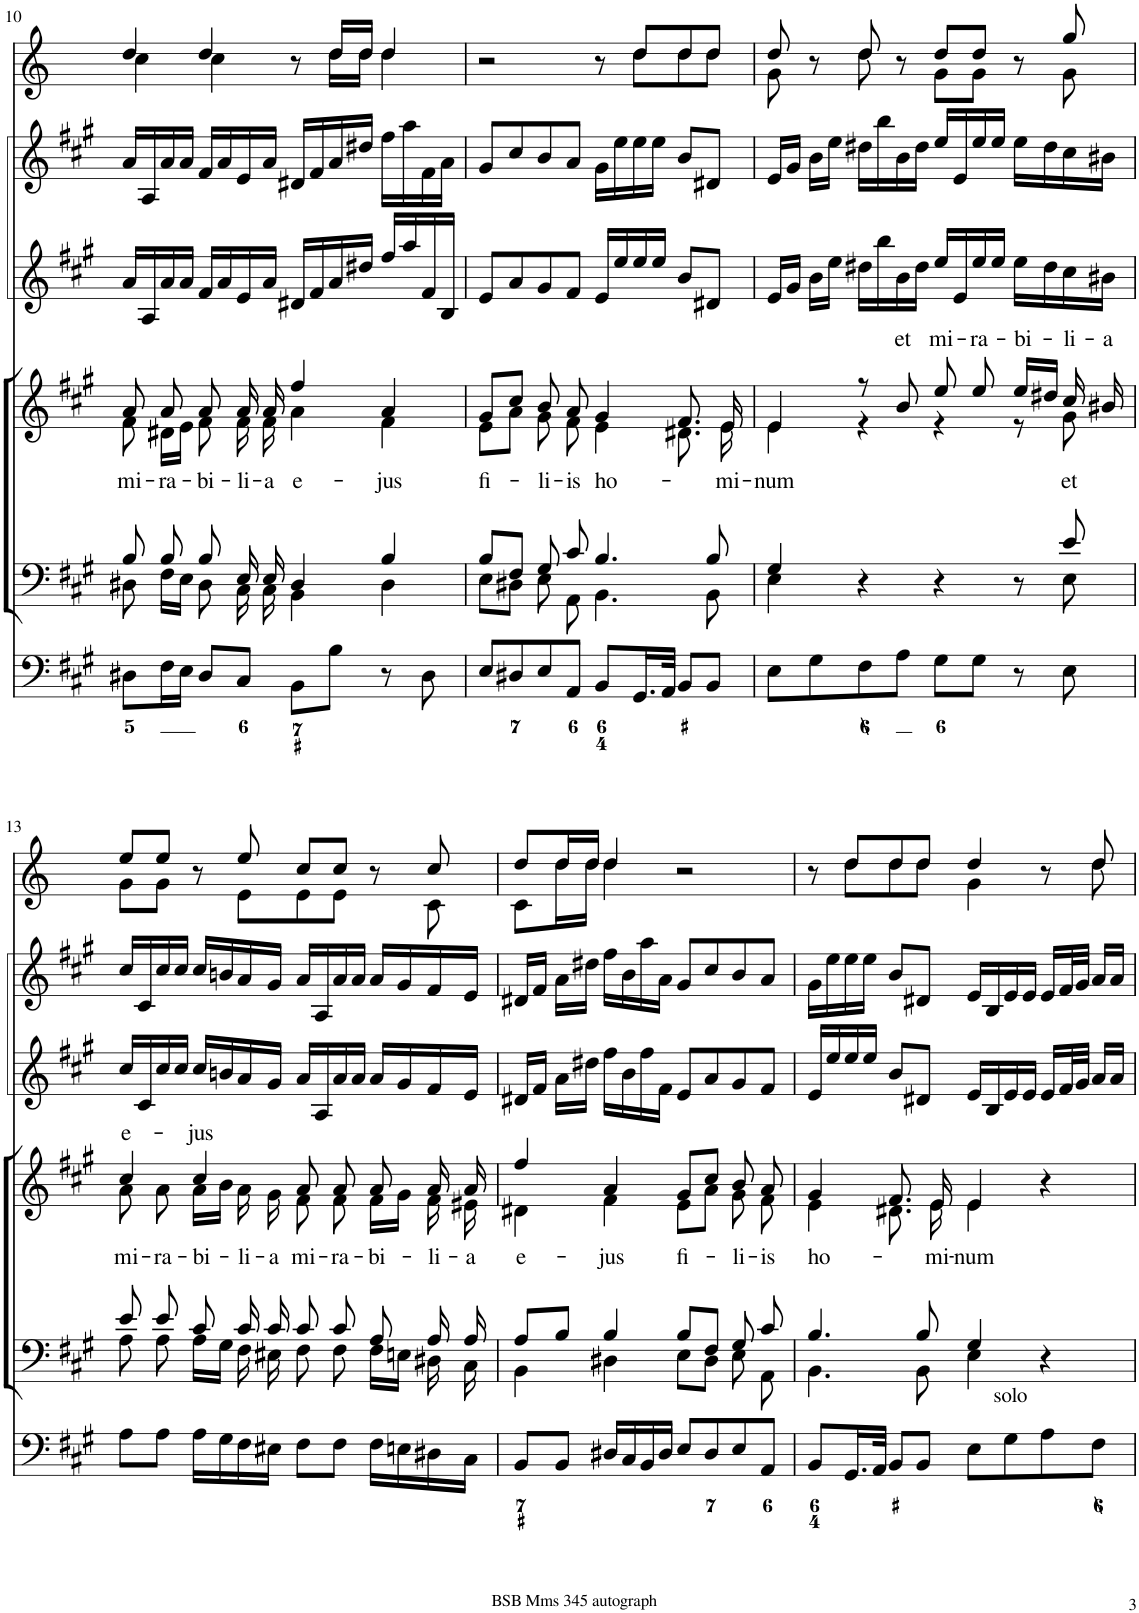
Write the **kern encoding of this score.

**kern	**kern	**kern	**text	**kern	**kern	**kern
*part6	*part5	*part4	*part4	*part3	*part2	*part1
*staff6	*staff5	*staff4	*staff4	*staff3	*staff2	*staff1
*I"Organ	*I"Voice	*I"Voice	*	*I"Violin	*I"Violini	*I"Corni in A
*	*	*	*	*I'Vln	*I'Vln	*
!!LO:PB:g=z
*clefF4	*clefF4	*clefG2	*	*clefG2	*clefG2	*clefG2
*	*	*	*	*	*	*Trd2c3
*k[f#c#g#]	*k[f#c#g#]	*k[f#c#g#]	*	*k[f#c#g#]	*k[f#c#g#]	*k[]
*M4/4	*M4/4	*M4/4	*	*M4/4	*M4/4	*M4/4
*met(c)	*met(c)	*met(c)	*	*met(c)	*met(c)	*met(c)
=10	=10	=10	=10	=10	=10	=10
*	*^	*	*	*	*	*
!	!	!	!	!LO:LY:b	!	!	!
*	*	*	*^	*	*	*	*^
8D#X\L	8B/	8D#X\	8a/	8f#\	mi-	16a/LL	16a/LL	4dd/	4cc\
.	.	.	.	.	.	16A/	16A/	.	.
!	!	!	!	!	!LO:LY:b	!	!	!	!
16F#\L	8B/	16F#\LL	8a/	16d#X\LL	-ra-	16a/	16a/	.	.
16E\JJ	.	16E\JJ	.	16e\JJ	.	16a/JJ	16a/JJ	.	.
!	!	!	!	!	!LO:LY:b	!	!	!	!
8D#/L	8B/	8D#\	8a/	8f#\	-bi-	16f#/LL	16f#/LL	4dd/	4cc\
.	.	.	.	.	.	16a/	16a/	.	.
!	!	!	!	!	!LO:LY:b	!	!	!	!
8C#/J	16E/	16C#\	16a/	16f#\	-li-	16e/	16e/	.	.
!	!	!	!	!	!LO:LY:b	!	!	!	!
.	16E/	16C#\	16a/	16f#\	-a	16a/JJ	16a/JJ	.	.
!	!	!	!	!	!LO:LY:b	!	!	!	!
8BB\L	4D#/	4BB\	4ff#/	4a\	e-	16d#X/LL	16d#X/LL	8r	8ryy
.	.	.	.	.	.	16f#/	16f#/	.	.
8B\J	.	.	.	.	.	16a/	16a/	16dd/LL	16dd\LL
.	.	.	.	.	.	16dd#X/JJ	16dd#X/JJ	16dd/JJ	16dd\JJ
!	!	!	!	!	!LO:LY:b	!	!	!	!
8r	4B/	4D#\	4a/	4f#\	-jus	16ff#/LL	16ff#\LL	4dd/	4dd\
.	.	.	.	.	.	16aa/	16aa\	.	.
8D#\	.	.	.	.	.	16f#/	16f#\	.	.
.	.	.	.	.	.	16B/JJ	16a\JJ	.	.
=11	=11	=11	=11	=11	=11	=11	=11	=11	=11
!	!	!	!	!	!LO:LY:b	!	!	!	!
8E/L	8B/L	8E\L	8g#/L	8e\L	fi-	8e/L	8g#/L	2r	8ryy
*	*	*	*	*	*	*	*	*v	*v
8D#X/	8F#/J	8D#X\J	8cc#/J	8a\J	.	8a/	8cc#/	.
!	!	!	!	!	!LO:LY:b	!	!	!
8E/	8G#/	8E\	8b/	8g#\	-li-	8g#/	8b/	.
!	!	!	!	!	!LO:LY:b	!	!	!
8AA/J	8c#/	8AA\	8a/	8f#\	-is	8f#/J	8a/J	.
!	!	!	!	!	!LO:LY:b	!	!	!
8BB/L	4.B/	4.BB\	4g#/	4e\	ho-	16e/LL	16g#\LL	8r
.	.	.	.	.	.	16ee/	16ee\	.
*	*	*	*	*	*	*	*	*^
16.GG#/L	.	.	.	.	.	16ee/	16ee\	8dd/L	8dd\L
.	.	.	.	.	.	16ee/JJ	16ee\JJ	.	.
32AA/JJk	.	.	.	.	.	.	.	.	.
8BB/L	.	.	8.f#/	8.d#X\	.	8b/L	8b/L	8dd/	8dd\
8BB/J	8B/	8BB\	.	.	.	8d#X/J	8d#X/J	8dd/J	8dd\J
!	!	!	!	!	!LO:LY:b	!	!	!	!
.	.	.	16e/	16e\	-mi-	.	.	.	.
=12	=12	=12	=12	=12	=12	=12	=12	=12	=12
!	!	!	!	!	!LO:LY:b	!	!	!	!
8E\L	4G#/	4E\	4e/	4e\	-num	16e/LL	16e/LL	8dd/	8g\
.	.	.	.	.	.	16g#/JJ	16g#/JJ	.	.
8G#\	.	.	.	.	.	16b\LL	16b\LL	8r	8ryy
.	.	.	.	.	.	16ee\JJ	16ee\JJ	.	.
8F#\	4r	8ryy	8r	4r	.	16dd#X\LL	16dd#X\LL	8dd/	8dd\
.	.	.	.	.	.	16bb\	16bb\	.	.
*	*v	*v	*	*	*	*	*	*	*
!	!	!	!	!LO:LY:a	!	!	!	!
8A\J	.	8b/	.	et	16b\	16b\	8r	8ryy
.	.	.	.	.	16dd#\JJ	16dd#\JJ	.	.
!	!	!	!	!LO:LY:a	!	!	!	!
8G#\L	4r	8ee/	4r	mi-	16ee/LL	16ee/LL	8dd/L	8g\L
.	.	.	.	.	16e/	16e/	.	.
!	!	!	!	!LO:LY:a	!	!	!	!
8G#\J	.	8ee/	.	-ra-	16ee/	16ee/	8dd/J	8g\J
.	.	.	.	.	16ee/JJ	16ee/JJ	.	.
!	!	!	!	!LO:LY:a	!	!	!	!
8r	8r	16ee/LL	8r	-bi-	16ee\LL	16ee\LL	8r	8ryy
.	.	16dd#X/JJ	.	.	16dd#\	16dd#\	.	.
*	*^	*	*	*	*	*	*	*
!	!	!	!	!	!LO:LY:a	!	!	!	!
!	!	!	!	!	!LO:LY:b	!	!	!	!
8E\	8e/	8E\	16cc#/	8g#\	et	16cc#\	16cc#\	8gg/	8g\
!	!	!	!	!	!LO:LY:a	!	!	!	!
.	.	.	16b#X/	.	-a	16b#X\JJ	16b#X\JJ	.	.
!!LO:LB:g=z	!!
=13	=13	=13	=13	=13	=13	=13	=13	=13	=13
!	!	!	!	!	!LO:LY:a	!	!	!	!
!	!	!	!	!	!LO:LY:b	!	!	!	!
8A\L	8e/	8A\	4cc#/	8a\	mi-	16cc#/LL	16cc#/LL	8ee/L	8g\L
.	.	.	.	.	.	16c#/	16c#/	.	.
!	!	!	!	!	!LO:LY:b	!	!	!	!
8A\J	8e/	8A\	.	8a\	-ra-	16cc#/	16cc#/	8ee/J	8g\J
.	.	.	.	.	.	16cc#/JJ	16cc#/JJ	.	.
!	!	!	!	!	!LO:LY:a	!	!	!	!
!	!	!	!	!	!LO:LY:b	!	!	!	!
16A\LL	8c#/	16A\LL	4cc#/	16a\LL	-bi-	16cc#/LL	16cc#/LL	8r	8ryy
16G#\	.	16G#\JJ	.	16b\JJ	.	16bn/	16bn/	.	.
!	!	!	!	!	!LO:LY:b	!	!	!	!
16F#\	16c#/	16F#\	.	16a\	-li-	16a/	16a/	8ee/	8e\L
!	!	!	!	!	!LO:LY:b	!	!	!	!
16E#X\JJ	16c#/	16E#X\	.	16g#\	-a	16g#/JJ	16g#/JJ	.	.
!	!	!	!	!	!LO:LY:b	!	!	!	!
8F#\L	8c#/	8F#\	8a/	8f#\	mi-	16a/LL	16a/LL	8cc/L	8e\
.	.	.	.	.	.	16A/	16A/	.	.
!	!	!	!	!	!LO:LY:b	!	!	!	!
8F#\J	8c#/	8F#\	8a/	8f#\	-ra-	16a/	16a/	8cc/J	8e\J
.	.	.	.	.	.	16a/JJ	16a/JJ	.	.
!	!	!	!	!	!LO:LY:b	!	!	!	!
16F#\LL	8A/	16F#\LL	8a/	16f#\LL	-bi-	16a/LL	16a/LL	8r	8ryy
16En\	.	16En\JJ	.	16g#\JJ	.	16g#/	16g#/	.	.
!	!	!	!	!	!LO:LY:b	!	!	!	!
16D#X\	16A/	16D#X\	16a/	16f#\	-li-	16f#/	16f#/	8cc/	8c\
!	!	!	!	!	!LO:LY:b	!	!	!	!
16C#\JJ	16A/	16C#\	16a/	16e#X\	-a	16e/JJ	16e/JJ	.	.
=14	=14	=14	=14	=14	=14	=14	=14	=14	=14
!	!	!	!	!	!LO:LY:b	!	!	!	!
8BB/L	8A/L	4BB\	4ff#/	4d#X\	e-	16d#X/LL	16d#X/LL	8dd/L	8c\L
.	.	.	.	.	.	16f#/JJ	16f#/JJ	.	.
8BB/J	8B/J	.	.	.	.	16a\LL	16a\LL	16dd/L	16dd\L
.	.	.	.	.	.	16dd#X\JJ	16dd#X\JJ	16dd/JJ	16dd\JJ
!	!	!	!	!	!LO:LY:b	!	!	!	!
16D#X/LL	4B/	4D#X\	4a/	4f#\	-jus	16ff#\LL	16ff#\LL	4dd/	4dd\
16C#/	.	.	.	.	.	16b\	16b\	.	.
16BB/	.	.	.	.	.	16ff#\	16aa\	.	.
16D#/JJ	.	.	.	.	.	16f#\JJ	16a\JJ	.	.
!	!	!	!	!	!LO:LY:b	!	!	!	!
8E/L	8B/L	8E\L	8g#/L	8e\L	fi-	8e/L	8g#/L	2r	2ryy
8D#/	8F#/J	8D#\J	8cc#/J	8a\J	.	8a/	8cc#/	.	.
!	!	!	!	!	!LO:LY:b	!	!	!	!
8E/	8G#/	8E\	8b/	8g#\	-li-	8g#/	8b/	.	.
!	!	!	!	!	!LO:LY:b	!	!	!	!
8AA/J	8c#/	8AA\	8a/	8f#\	-is	8f#/J	8a/J	.	.
=15	=15	=15	=15	=15	=15	=15	=15	=15	=15
!	!	!	!	!	!LO:LY:b	!	!	!	!
8BB/L	4.B/	4.BB\	4g#/	4e\	ho-	16e/LL	16g#\LL	8r	8ryy
.	.	.	.	.	.	16ee/	16ee\	.	.
16.GG#/L	.	.	.	.	.	16ee/	16ee\	8dd/L	8dd\L
.	.	.	.	.	.	16ee/JJ	16ee\JJ	.	.
32AA/JJk	.	.	.	.	.	.	.	.	.
8BB/L	.	.	8.f#/	8.d#X\	.	8b/L	8b/L	8dd/	8dd\
8BB/J	8B/	8BB\	.	.	.	8d#X/J	8d#X/J	8dd/J	8dd\J
!	!	!	!	!	!LO:LY:b	!	!	!	!
.	.	.	16e/	16e\	-mi-	.	.	.	.
!	!	!	!	!	!LO:LY:b	!	!	!	!
8E\L	4G#/	4E\	4e/	4e\	-num	16e/LL	16e/LL	4dd/	4g\
.	.	.	.	.	.	16B/	16B/	.	.
!LO:TX:a:t=solo	!	!	!	!	!	!	!	!	!
8G#\	.	.	.	.	.	16e/	16e/	.	.
.	.	.	.	.	.	16e/JJ	16e/JJ	.	.
8A\	4r	4ryy	4r	4ryy	.	16e/LL	16e/LL	8r	8ryy
.	.	.	.	.	.	32f#/L	32f#/L	.	.
.	.	.	.	.	.	32g#/JJJ	32g#/JJJ	.	.
8F#\J	.	.	.	.	.	16a/LL	16a/LL	8dd/	8dd\
.	.	.	.	.	.	16a/JJ	16a/JJ	.	.
*	*v	*v	*	*	*	*	*	*v	*v
*	*	*v	*v	*	*	*	*
=	=	=	=	=	=	=
*-	*-	*-	*-	*-	*-	*-
